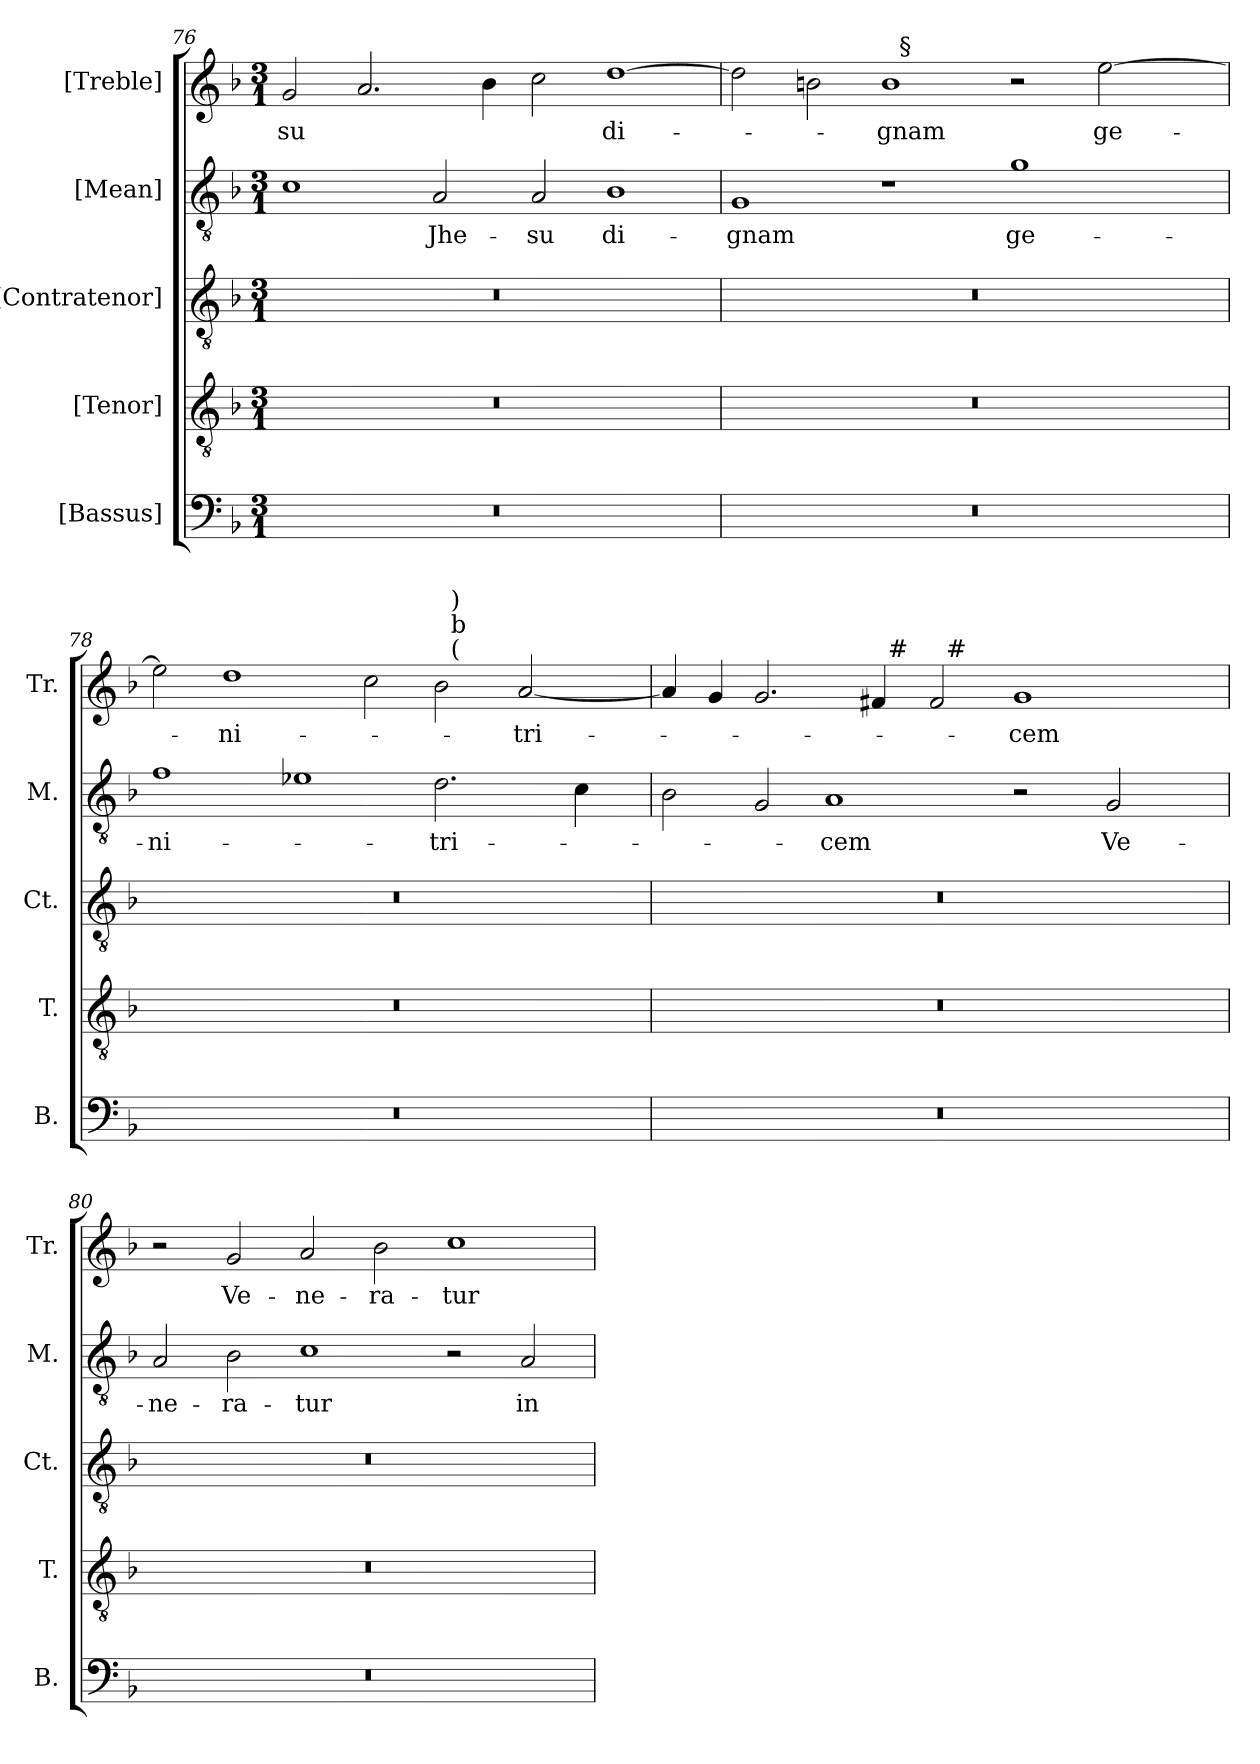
**kern	**kern	**kern	**kern	**text	**kern	**text
*part5	*part4	*part3	*part2	*part2	*part1	*part1
*staff5	*staff4	*staff3	*staff2	*staff2	*staff1	*staff1
*I"[Bassus]	*I"[Tenor]	*I"[Contratenor]	*I"[Mean]	*	*I"[Treble]	*
*I'B.	*I'T.	*I'Ct.	*I'M.	*	*I'Tr.	*
!!LO:PB:g=z
*clefF4	*clefGv2	*clefGv2	*clefGv2	*	*clefG2	*
*	*ITrd7c12	*ITrd7c12	*ITrd7c12	*	*	*
*k[b-]	*k[b-]	*k[b-]	*k[b-]	*	*k[b-]	*
*F:	*F:	*F:	*F:	*	*F:	*
*M3/1	*M3/1	*M3/1	*M3/1	*	*M3/1	*
=76	=76	=76	=76	=76	=76	=76
!LO:N:vis=1	!LO:N:vis=1	!LO:N:vis=1	!	!	!	!
!	!	!	!	!	!	!LO:LY:b:color=#000000
0.r	0.r	0.r	1Ci	.	2gi/	-su
.	.	.	.	.	2.ai/	.
!	!	!	!	!LO:LY:b:color=#000000	!	!
.	.	.	2AAi/	Jhe-	.	.
.	.	.	.	.	4b-i\	.
!	!	!	!	!LO:LY:b:color=#000000	!	!
.	.	.	2AAi/	-su	2cci\	.
!	!	!	!	!LO:LY:b:color=#000000	!	!
!	!	!	!	!	!	!LO:LY:b:color=#000000
.	.	.	1BB-i	di-	[>1ddi	di-
=77	=77	=77	=77	=77	=77	=77
!LO:N:vis=1	!LO:N:vis=1	!LO:N:vis=1	!	!	!	!
!	!	!	!	!LO:LY:b:color=#000000	!	!
*	*	*	*	*	*^	*
0.r	0.r	0.r	1GGi	-gnam	2ddi\]	1ryy	.
.	.	.	.	.	2bni\	.	.
!	!	!	!	!	!	!	!LO:LY:b:color=#000000
.	.	.	1r	.	1bi	32ryy	-gnam
.	.	.	.	.	.	256ryy	.
!	!	!	!	!	!	!LO:TX:a:t=§	!
.	.	.	.	.	.	1ryy	.
!	!	!	!	!LO:LY:b:color=#000000	!	!	!
.	.	.	1Gi	ge-	2r	.	.
.	.	.	.	.	.	2ryy	.
!	!	!	!	!	!	!	!LO:LY:b:color=#000000
.	.	.	.	.	[>2eei\	.	ge-
.	.	.	.	.	.	4ryy	.
.	.	.	.	.	.	8ryy	.
.	.	.	.	.	.	16ryy	.
.	.	.	.	.	.	64..ryy	.
=78	=78	=78	=78	=78	=78	=78	=78
!LO:N:vis=1	!LO:N:vis=1	!LO:N:vis=1	!	!	!	!	!
!	!	!	!	!LO:LY:b:color=#000000	!	!	!
0.r	0.r	0.r	1Fi	-ni-	2eei\]	1ryy	.
!	!	!	!	!	!	!	!LO:LY:b:color=#000000
.	.	.	.	.	1ddi	.	-ni-
.	.	.	1E-Xi	.	.	1ryy	.
.	.	.	.	.	2cci\	.	.
!	!	!	!	!LO:LY:b:color=#000000	!	!	!
.	.	.	2.Di\	-tri-	2b-i\	32ryy	.
.	.	.	.	.	.	256ryy	.
!	!	!	!	!	!	!LO:TX:a:t=(	!
!	!	!	!	!	!	!LO:TX:t=b	!
!	!	!	!	!	!	!LO:TX:t=)	!
.	.	.	.	.	.	2ryy	.
!	!	!	!	!	!	!	!LO:LY:b:color=#000000
.	.	.	.	.	[<2ai/	.	-tri-
.	.	.	.	.	.	4ryy	.
.	.	.	4Ci\	.	.	.	.
.	.	.	.	.	.	8ryy	.
.	.	.	.	.	.	16ryy	.
.	.	.	.	.	.	64..ryy	.
!!LO:LB:g=z
=79	=79	=79	=79	=79	=79	=79	=79
!LO:N:vis=1	!LO:N:vis=1	!LO:N:vis=1	!	!	!	!	!
*	*	*	*	*	*	*^	*
0.r	0.r	0.r	2BB-i\	.	4ai/]	1ryy	1ryy	.
.	.	.	.	.	4gi/	.	.	.
.	.	.	2GGi/	.	2.gi/	.	.	.
!	!	!	!	!LO:LY:b:color=#000000	!	!	!	!
.	.	.	1AAi	-cem	.	4ryy	2ryy	.
.	.	.	.	.	4f#i/	32ryy	.	.
.	.	.	.	.	.	256ryy	.	.
!	!	!	!	!	!	!LO:TX:a:t=#	!	!
.	.	.	.	.	.	1ryy	.	.
.	.	.	.	.	2f#i/	.	32ryy	.
.	.	.	.	.	.	.	256ryy	.
!	!	!	!	!	!	!	!LO:TX:a:t=#	!
.	.	.	.	.	.	.	1ryy	.
!	!	!	!	!	!	!	!	!LO:LY:b:color=#000000
.	.	.	2r	.	1gi	.	.	-cem
.	.	.	.	.	.	2ryy	.	.
!	!	!	!	!LO:LY:b:color=#000000	!	!	!	!
.	.	.	2GGi/	Ve-	.	.	.	.
.	.	.	.	.	.	.	4ryy	.
.	.	.	.	.	.	8ryy	8ryy	.
.	.	.	.	.	.	16ryy	16ryy	.
.	.	.	.	.	.	64..ryy	64..ryy	.
=80	=80	=80	=80	=80	=80	=80	=80	=80
!LO:N:vis=1	!LO:N:vis=1	!LO:N:vis=1	!	!	!	!	!	!
*	*	*	*	*	*v	*v	*v	*
*	*	*	*	*	*^	*
*	*	*	*	*	*	*^	*
!	!	!	!	!LO:LY:b:color=#000000	!	!	!	!
*	*	*	*	*	*v	*v	*v	*
0.r	0.r	0.r	2AAi/	-ne-	2r	.
!	!	!	!	!LO:LY:b:color=#000000	!	!
!	!	!	!	!	!	!LO:LY:b:color=#000000
.	.	.	2BB-i\	-ra-	2gi/	Ve-
!	!	!	!	!LO:LY:b:color=#000000	!	!
!	!	!	!	!	!	!LO:LY:b:color=#000000
.	.	.	1Ci	-tur	2ai/	-ne-
!	!	!	!	!	!	!LO:LY:b:color=#000000
.	.	.	.	.	2b-i\	-ra-
!	!	!	!	!	!	!LO:LY:b:color=#000000
.	.	.	2r	.	1cci	-tur
!	!	!	!	!LO:LY:b:color=#000000	!	!
.	.	.	2AAi/	in	.	.
=	=	=	=	=	=	=
*-	*-	*-	*-	*-	*-	*-
